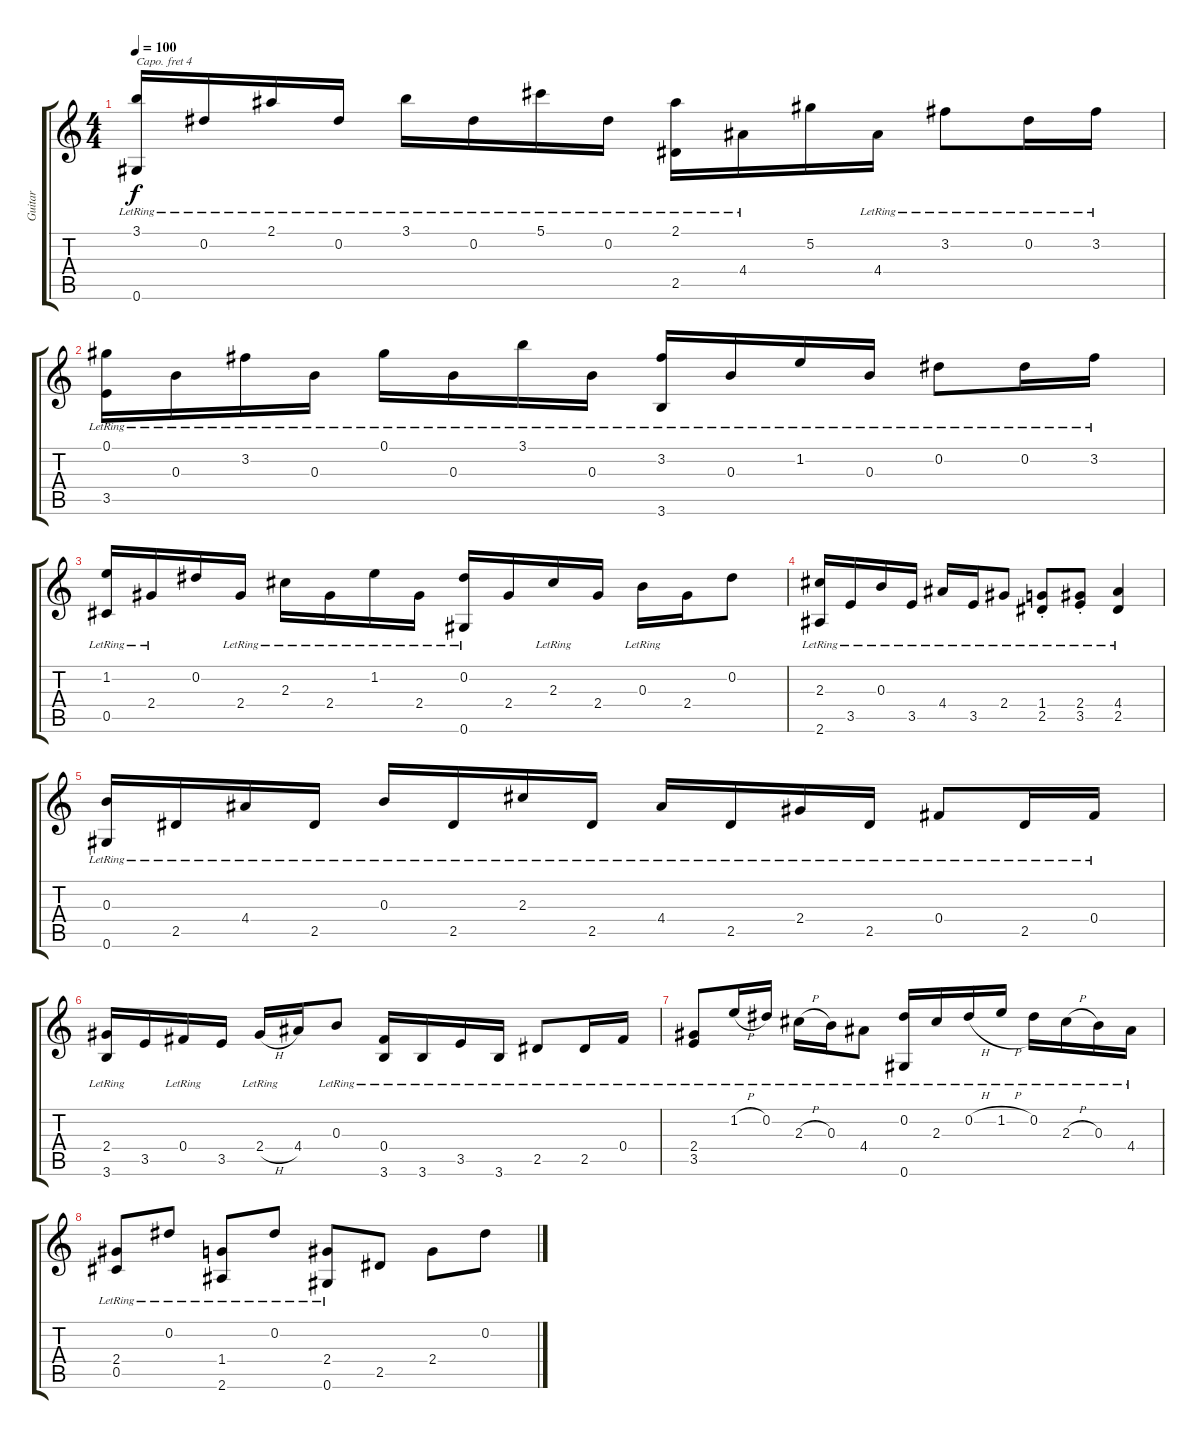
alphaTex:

\track ("Guitar" "Guitar") {instrument acousticguitarsteel}
\staff {score tabs}
\capo 4
\tuning (E4 B3 G3 D3 A2 E2) {hide}
\ts (4 4)
\tempo 100
\clef g2
\ks c
(3.1{lr} 0.6).16{dy f} 0.2{lr}.16 2.1{lr}.16 0.2{lr}.16 3.1{lr}.16 0.2{lr}.16 5.1{lr}.16 0.2{lr}.16 (2.1{lr} 2.5{lr}).16 4.4{lr}.16 5.2.16 4.4{lr}.16 3.2{lr}.8 0.2{lr}.16 3.2{lr}.16 |
(0.1{lr} 3.5{lr}).16 0.3{lr}.16 3.2{lr}.16 0.3{lr}.16 0.1{lr}.16 0.3{lr}.16 3.1{lr}.16 0.3{lr}.16 (3.2{lr} 3.6{lr}).16 0.3{lr}.16 1.2{lr}.16 0.3{lr}.16 0.2{lr}.8 0.2{lr}.16 3.2{lr}.16 |
(1.2{lr} 0.5{lr}).16 2.4{lr}.16 0.2.16 2.4{lr}.16 2.3{lr}.16 2.4{lr}.16 1.2{lr}.16 2.4{lr}.16 (0.2 0.6{lr}).16 2.4.16 2.3{lr}.16 2.4.16 0.3{lr}.16 2.4.16 0.2.8 |
(2.3{lr} 2.6{lr}).16 3.5{lr}.16 0.3{lr}.16 3.5{lr}.16 4.4{lr}.16 3.5{lr}.16 2.4{lr}.8 (1.4{st lr} 2.5{st lr}).8 (2.4{st lr} 3.5{st lr}).8 (4.4{lr} 2.5{lr}).4 |
(0.3{lr} 0.6{lr}).16 2.5{lr}.16 4.4{lr}.16 2.5{lr}.16 0.3{lr}.16 2.5{lr}.16 2.3{lr}.16 2.5{lr}.16 4.4{lr}.16 2.5{lr}.16 2.4{lr}.16 2.5{lr}.16 0.4{lr}.8 2.5{lr}.16 0.4{lr}.16 |
(2.4{lr} 3.6).16 3.5.16 0.4{lr}.16 3.5.16 2.4{h lr}.16 4.4.16 0.3{lr}.8 (0.4{lr} 3.6).16 3.6{lr}.16 3.5{lr}.16 3.6{lr}.16 2.5{lr}.8 2.5{lr}.16 0.4{lr}.16 |
(2.4 3.5{lr}).8 1.2{h lr}.16 0.2{lr}.16 2.3{h lr}.16 0.3{lr}.16 4.4{lr}.8 (0.2{lr} 0.6{lr}).16 2.3{lr}.16 0.2{h lr}.16 1.2{h lr}.16 0.2{lr}.16 2.3{h lr}.16 0.3{lr}.16 4.4{lr}.16 |
(2.4{lr} 0.5{lr}).8 0.2{lr}.8 (1.4{lr} 2.6{lr}).8 0.2{lr}.8 (2.4{lr} 0.6{lr}).8 2.5.8 2.4.8 0.2.8
